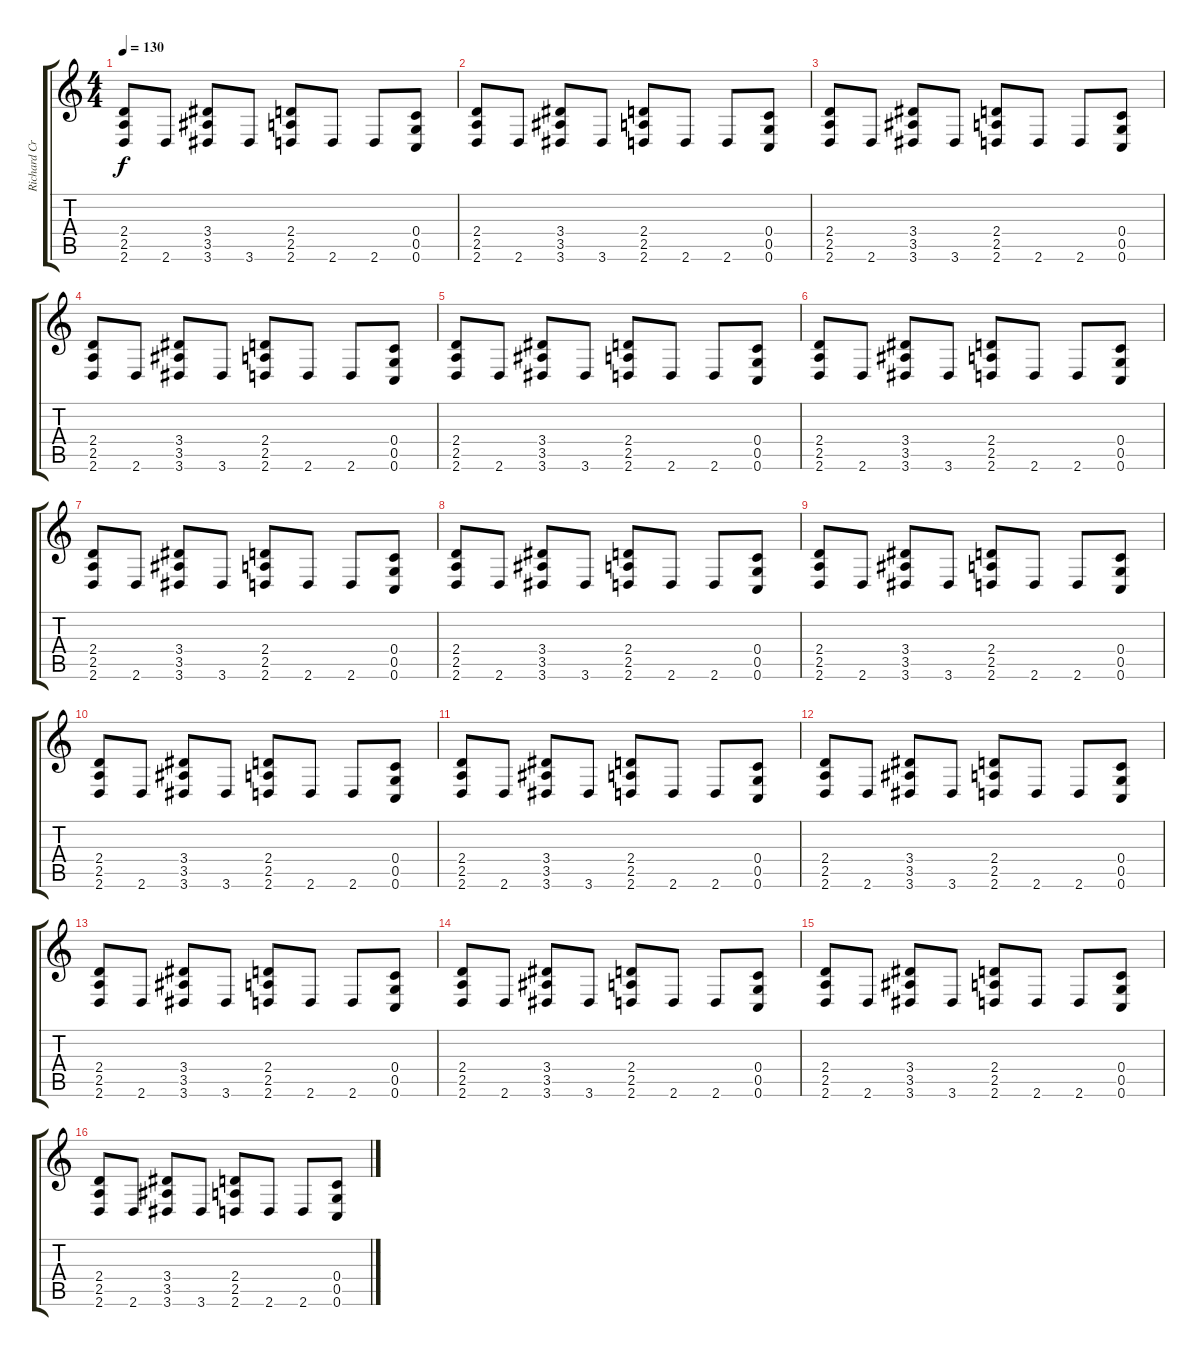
\track ("Richard Cruspe-Bernstein" "Richard Cr") {instrument distortionguitar}
\staff {score tabs}
\tuning (E4 C4 G3 C3 G2 C2) {hide}
\ts (4 4)
\tempo 130
\clef g2
\ks c
(2.4 2.5 2.6).8{dy f} 2.6.8 (3.4 3.5 3.6).8 3.6.8 (2.4 2.5 2.6).8 2.6.8 2.6.8 (0.4 0.5 0.6).8 |
(2.4 2.5 2.6).8 2.6.8 (3.4 3.5 3.6).8 3.6.8 (2.4 2.5 2.6).8 2.6.8 2.6.8 (0.4 0.5 0.6).8 |
(2.4 2.5 2.6).8 2.6.8 (3.4 3.5 3.6).8 3.6.8 (2.4 2.5 2.6).8 2.6.8 2.6.8 (0.4 0.5 0.6).8 |
(2.4 2.5 2.6).8 2.6.8 (3.4 3.5 3.6).8 3.6.8 (2.4 2.5 2.6).8 2.6.8 2.6.8 (0.4 0.5 0.6).8 |
(2.4 2.5 2.6).8 2.6.8 (3.4 3.5 3.6).8 3.6.8 (2.4 2.5 2.6).8 2.6.8 2.6.8 (0.4 0.5 0.6).8 |
(2.4 2.5 2.6).8 2.6.8 (3.4 3.5 3.6).8 3.6.8 (2.4 2.5 2.6).8 2.6.8 2.6.8 (0.4 0.5 0.6).8 |
(2.4 2.5 2.6).8 2.6.8 (3.4 3.5 3.6).8 3.6.8 (2.4 2.5 2.6).8 2.6.8 2.6.8 (0.4 0.5 0.6).8 |
(2.4 2.5 2.6).8 2.6.8 (3.4 3.5 3.6).8 3.6.8 (2.4 2.5 2.6).8 2.6.8 2.6.8 (0.4 0.5 0.6).8 |
(2.4 2.5 2.6).8 2.6.8 (3.4 3.5 3.6).8 3.6.8 (2.4 2.5 2.6).8 2.6.8 2.6.8 (0.4 0.5 0.6).8 |
(2.4 2.5 2.6).8 2.6.8 (3.4 3.5 3.6).8 3.6.8 (2.4 2.5 2.6).8 2.6.8 2.6.8 (0.4 0.5 0.6).8 |
(2.4 2.5 2.6).8 2.6.8 (3.4 3.5 3.6).8 3.6.8 (2.4 2.5 2.6).8 2.6.8 2.6.8 (0.4 0.5 0.6).8 |
(2.4 2.5 2.6).8 2.6.8 (3.4 3.5 3.6).8 3.6.8 (2.4 2.5 2.6).8 2.6.8 2.6.8 (0.4 0.5 0.6).8 |
(2.4 2.5 2.6).8 2.6.8 (3.4 3.5 3.6).8 3.6.8 (2.4 2.5 2.6).8 2.6.8 2.6.8 (0.4 0.5 0.6).8 |
(2.4 2.5 2.6).8 2.6.8 (3.4 3.5 3.6).8 3.6.8 (2.4 2.5 2.6).8 2.6.8 2.6.8 (0.4 0.5 0.6).8 |
(2.4 2.5 2.6).8 2.6.8 (3.4 3.5 3.6).8 3.6.8 (2.4 2.5 2.6).8 2.6.8 2.6.8 (0.4 0.5 0.6).8 |
(2.4 2.5 2.6).8 2.6.8 (3.4 3.5 3.6).8 3.6.8 (2.4 2.5 2.6).8 2.6.8 2.6.8 (0.4 0.5 0.6).8
